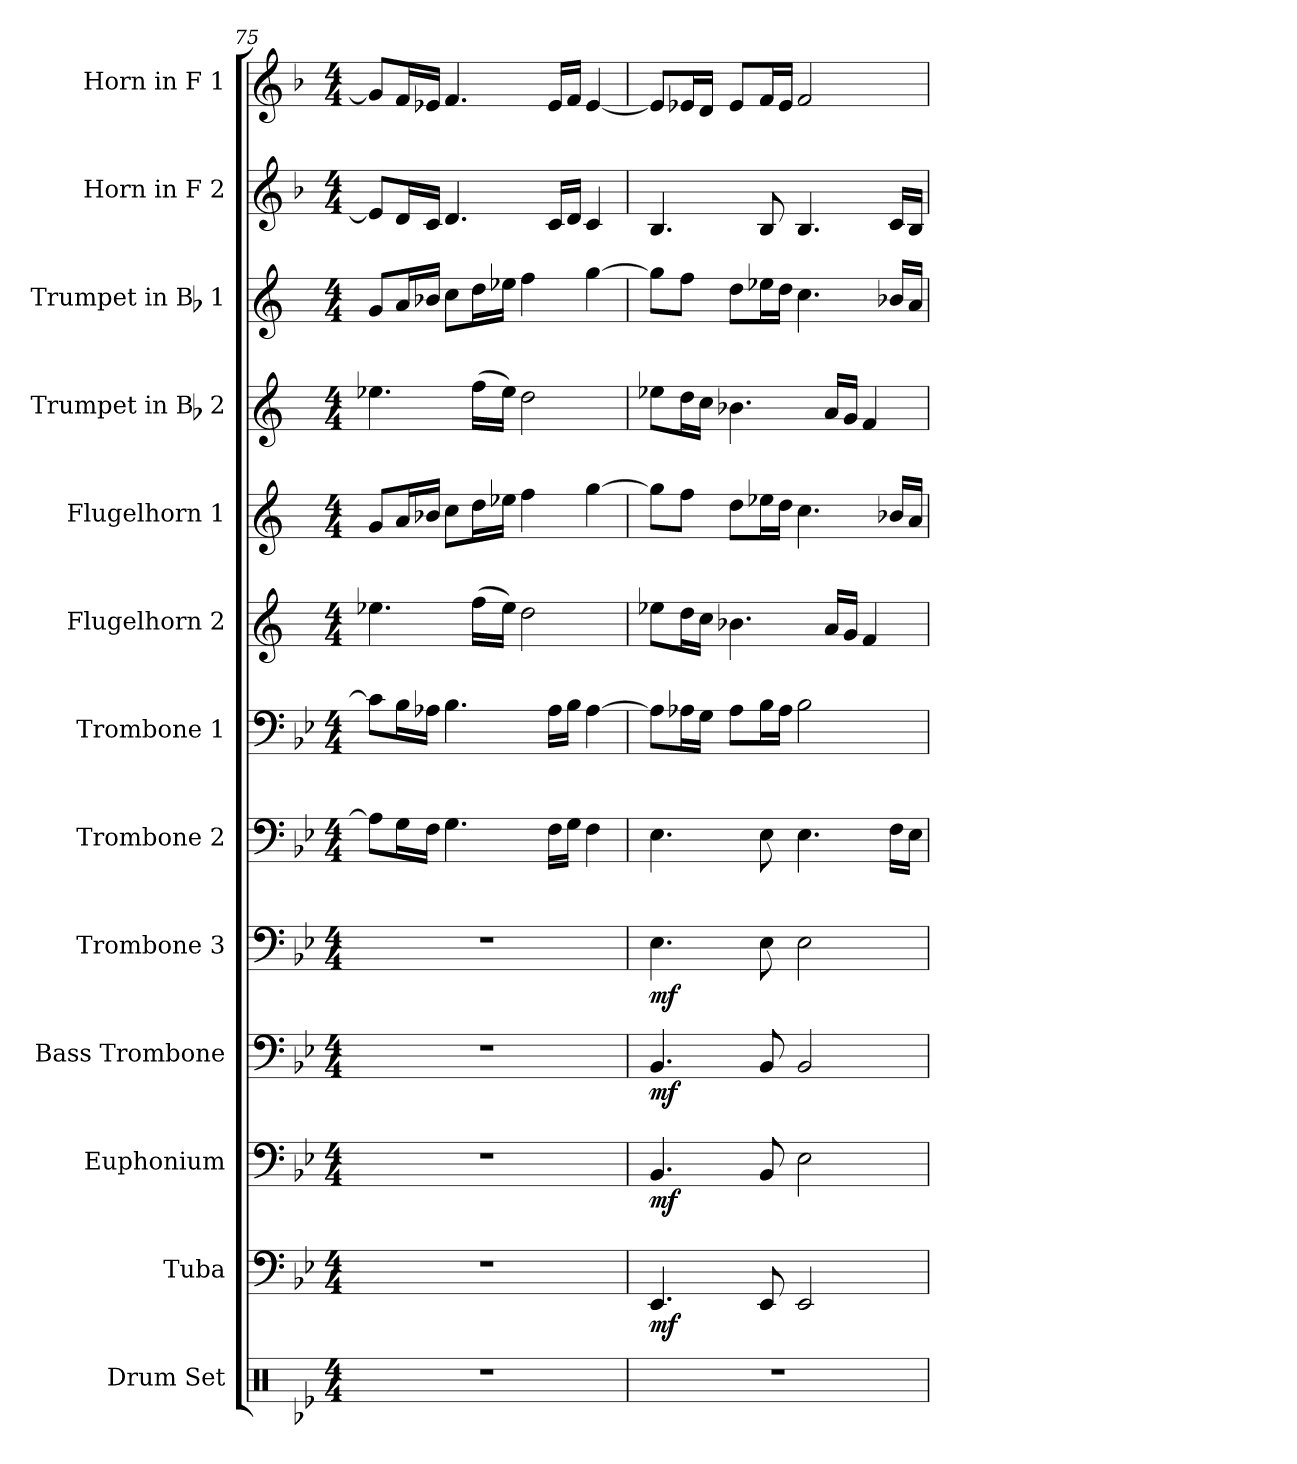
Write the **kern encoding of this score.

**kern	**kern	**dynam	**kern	**dynam	**kern	**dynam	**kern	**dynam	**kern	**kern	**kern	**kern	**kern	**kern	**kern	**kern
*part13	*part12	*part12	*part11	*part11	*part10	*part10	*part9	*part9	*part8	*part7	*part6	*part5	*part4	*part3	*part2	*part1
*staff13	*staff12	*staff12	*staff11	*staff11	*staff10	*staff10	*staff9	*staff9	*staff8	*staff7	*staff6	*staff5	*staff4	*staff3	*staff2	*staff1
*I"Drum Set	*I"Tuba	*	*I"Euphonium	*	*I"Bass Trombone	*	*I"Trombone 3	*	*I"Trombone 2	*I"Trombone 1	*I"Flugelhorn 2	*I"Flugelhorn 1	*I"Trumpet in Bb 2	*I"Trumpet in Bb 1	*I"Horn in F 2	*I"Horn in F 1
*I'D. S.	*I'Tuba	*	*I'Euph.	*	*I'B. Tbn.	*	*I'Tbn. 3	*	*I'Tbn. 2	*I'Tbn. 1	*I'Flghn. 2	*I'Flghn. 1	*	*	*I'Hn. 2	*I'Hn. 1
!!LO:PB:g=z
*clefX	*clefF4	*	*clefF4	*	*clefF4	*	*clefF4	*	*clefF4	*clefF4	*clefG2	*clefG2	*clefG2	*clefG2	*clefG2	*clefG2
*	*	*	*	*	*	*	*	*	*	*	*ITrd1c2	*ITrd1c2	*ITrd1c2	*ITrd1c2	*ITrd4c7	*ITrd4c7
*k[b-e-]	*k[b-e-]	*	*k[b-e-]	*	*k[b-e-]	*	*k[b-e-]	*	*k[b-e-]	*k[b-e-]	*k[b-e-]	*k[b-e-]	*k[b-e-]	*k[b-e-]	*k[b-e-]	*k[b-e-]
*B-:	*B-:	*	*B-:	*	*B-:	*	*B-:	*	*B-:	*B-:	*	*	*	*	*B-:	*B-:
*M4/4	*M4/4	*	*M4/4	*	*M4/4	*	*M4/4	*	*M4/4	*M4/4	*M4/4	*M4/4	*M4/4	*M4/4	*M4/4	*M4/4
=75	=75	=75	=75	=75	=75	=75	=75	=75	=75	=75	=75	=75	=75	=75	=75	=75
1r	1r	.	1r	.	1r	.	1r	.	8A-\L]	8c\L]	4.dd-X\	8f/L	4.dd-X\	8f/L	8A-/L]	8c/L]
.	.	.	.	.	.	.	.	.	16G\L	16B-\L	.	16g/L	.	16g/L	16G/L	16B-/L
.	.	.	.	.	.	.	.	.	16F\JJ	16A-X\JJ	.	16a-X/JJ	.	16a-X/JJ	16F/JJ	16A-X/JJ
.	.	.	.	.	.	.	.	.	4.G\	4.B-\	.	8b-\L	.	8b-\L	4.G/	4.B-/
.	.	.	.	.	.	.	.	.	.	.	(>16ee-\LL	16cc\L	(>16ee-\LL	16cc\L	.	.
.	.	.	.	.	.	.	.	.	.	.	16dd-\JJ)	16dd-X\JJ	16dd-\JJ)	16dd-X\JJ	.	.
.	.	.	.	.	.	.	.	.	.	.	2cc\	4ee-\	2cc\	4ee-\	.	.
.	.	.	.	.	.	.	.	.	16F\LL	16A-\LL	.	.	.	.	16F/LL	16A-/LL
.	.	.	.	.	.	.	.	.	16G\JJ	16B-\JJ	.	.	.	.	16G/JJ	16B-/JJ
.	.	.	.	.	.	.	.	.	4F\	[4A-\	.	[4ff\	.	[4ff\	4F/	[4A-/
=76	=76	=76	=76	=76	=76	=76	=76	=76	=76	=76	=76	=76	=76	=76	=76	=76
!	!	!LO:DY:b	!	!LO:DY:b	!	!LO:DY:b	!	!LO:DY:b	!	!	!	!	!	!	!	!
1r	4.EE-/	mf	4.BB-/	mf	4.BB-/	mf	4.E-\	mf	4.E-\	8A-\L]	8dd-X\L	8ff\L]	8dd-X\L	8ff\L]	4.E-/	8A-/L]
.	.	.	.	.	.	.	.	.	.	16A-X\L	16cc\L	8ee-\J	16cc\L	8ee-\J	.	16A-X/L
.	.	.	.	.	.	.	.	.	.	16G\JJ	16b-\JJ	.	16b-\JJ	.	.	16G/JJ
.	.	.	.	.	.	.	.	.	.	8A-\L	4.a-X\	8cc\L	4.a-X\	8cc\L	.	8A-/L
.	8EE-/	.	8BB-/	.	8BB-/	.	8E-\	.	8E-\	16B-\L	.	16dd-X\L	.	16dd-X\L	8E-/	16B-/L
.	.	.	.	.	.	.	.	.	.	16A-\JJ	.	16cc\JJ	.	16cc\JJ	.	16A-/JJ
.	2EE-/	.	2E-\	.	2BB-/	.	2E-\	.	4.E-\	2B-\	.	4.b-\	.	4.b-\	4.E-/	2B-/
.	.	.	.	.	.	.	.	.	.	.	16g/LL	.	16g/LL	.	.	.
.	.	.	.	.	.	.	.	.	.	.	16f/JJ	.	16f/JJ	.	.	.
.	.	.	.	.	.	.	.	.	.	.	4e-/	.	4e-/	.	.	.
.	.	.	.	.	.	.	.	.	16F\LL	.	.	16a-X/LL	.	16a-X/LL	16F/LL	.
.	.	.	.	.	.	.	.	.	16E-\JJ	.	.	16g/JJ	.	16g/JJ	16E-/JJ	.
=	=	=	=	=	=	=	=	=	=	=	=	=	=	=	=	=
*-	*-	*-	*-	*-	*-	*-	*-	*-	*-	*-	*-	*-	*-	*-	*-	*-
